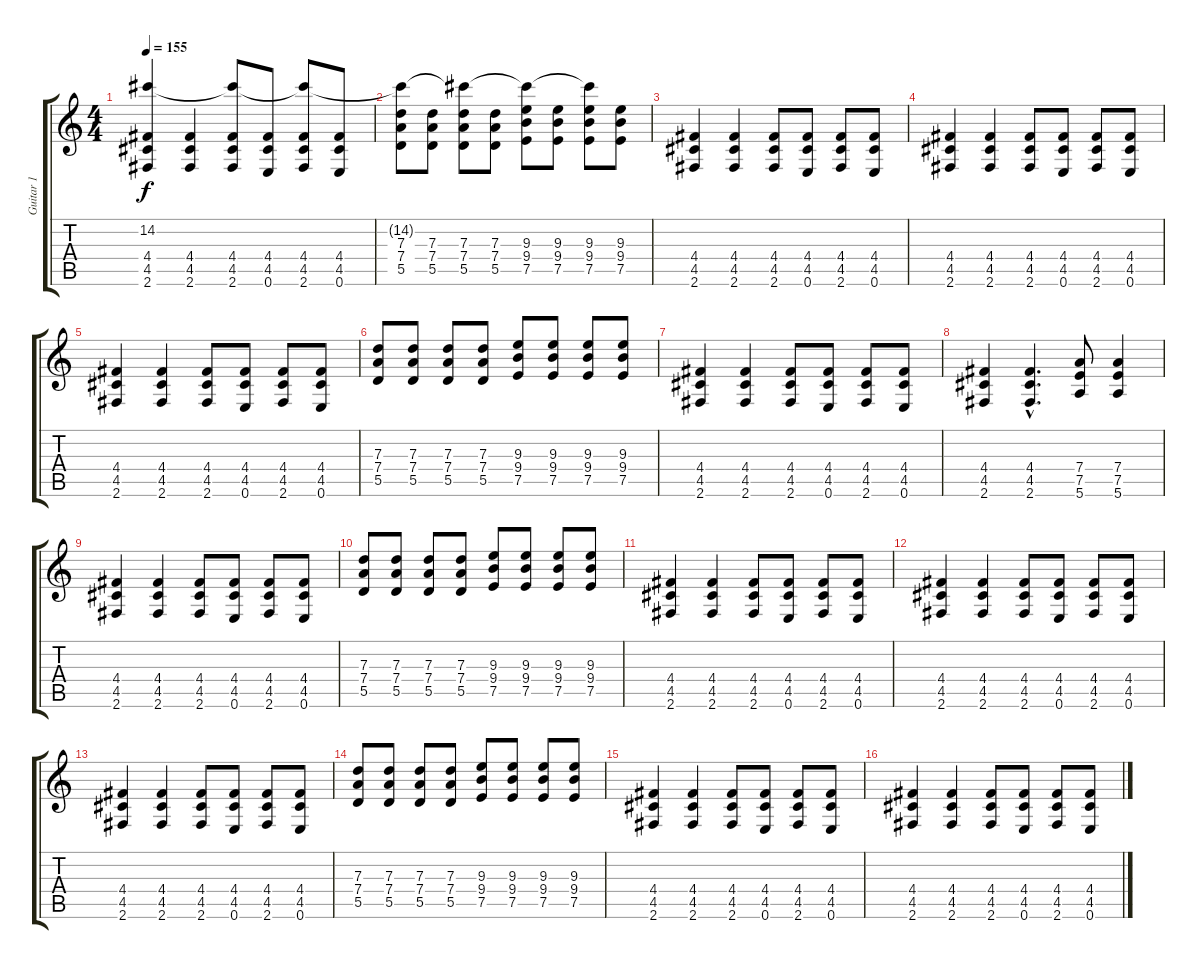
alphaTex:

\track ("Guitar 1" "Guitar 1") {instrument overdrivenguitar}
\staff {score tabs}
\tuning (E4 B3 G3 D3 A2 E2) {hide}
\ts (4 4)
\tempo 155
\clef g2
\ks c
(14.2{t} 4.4 4.5 2.6).4{dy f} (4.4 4.5 2.6).4 (14.2{t} 4.4 4.5 2.6).8 (4.4 4.5 0.6).8 (14.2{t} 4.4 4.5 2.6).8 (4.4 4.5 0.6).8 |
(14.2{t} 7.3 7.4 5.5).8 (7.3 7.4 5.5).8 (14.2{t} 7.3 7.4 5.5).8 (7.3 7.4 5.5).8 (14.2{t} 9.3 9.4 7.5).8 (9.3 9.4 7.5).8 (14.2{t} 9.3 9.4 7.5).8 (9.3 9.4 7.5).8 |
(4.4 4.5 2.6).4 (4.4 4.5 2.6).4 (4.4 4.5 2.6).8 (4.4 4.5 0.6).8 (4.4 4.5 2.6).8 (4.4 4.5 0.6).8 |
(4.4 4.5 2.6).4 (4.4 4.5 2.6).4 (4.4 4.5 2.6).8 (4.4 4.5 0.6).8 (4.4 4.5 2.6).8 (4.4 4.5 0.6).8 |
(4.4 4.5 2.6).4 (4.4 4.5 2.6).4 (4.4 4.5 2.6).8 (4.4 4.5 0.6).8 (4.4 4.5 2.6).8 (4.4 4.5 0.6).8 |
(7.3 7.4 5.5).8 (7.3 7.4 5.5).8 (7.3 7.4 5.5).8 (7.3 7.4 5.5).8 (9.3 9.4 7.5).8 (9.3 9.4 7.5).8 (9.3 9.4 7.5).8 (9.3 9.4 7.5).8 |
(4.4 4.5 2.6).4 (4.4 4.5 2.6).4 (4.4 4.5 2.6).8 (4.4 4.5 0.6).8 (4.4 4.5 2.6).8 (4.4 4.5 0.6).8 |
(4.4 4.5 2.6).4 (4.4{hac} 4.5{hac} 2.6{hac}).4{d} (7.4 7.5 5.6).8 (7.4 7.5 5.6).4 |
(4.4 4.5 2.6).4 (4.4 4.5 2.6).4 (4.4 4.5 2.6).8 (4.4 4.5 0.6).8 (4.4 4.5 2.6).8 (4.4 4.5 0.6).8 |
(7.3 7.4 5.5).8 (7.3 7.4 5.5).8 (7.3 7.4 5.5).8 (7.3 7.4 5.5).8 (9.3 9.4 7.5).8 (9.3 9.4 7.5).8 (9.3 9.4 7.5).8 (9.3 9.4 7.5).8 |
(4.4 4.5 2.6).4 (4.4 4.5 2.6).4 (4.4 4.5 2.6).8 (4.4 4.5 0.6).8 (4.4 4.5 2.6).8 (4.4 4.5 0.6).8 |
(4.4 4.5 2.6).4 (4.4 4.5 2.6).4 (4.4 4.5 2.6).8 (4.4 4.5 0.6).8 (4.4 4.5 2.6).8 (4.4 4.5 0.6).8 |
(4.4 4.5 2.6).4 (4.4 4.5 2.6).4 (4.4 4.5 2.6).8 (4.4 4.5 0.6).8 (4.4 4.5 2.6).8 (4.4 4.5 0.6).8 |
(7.3 7.4 5.5).8 (7.3 7.4 5.5).8 (7.3 7.4 5.5).8 (7.3 7.4 5.5).8 (9.3 9.4 7.5).8 (9.3 9.4 7.5).8 (9.3 9.4 7.5).8 (9.3 9.4 7.5).8 |
(4.4 4.5 2.6).4 (4.4 4.5 2.6).4 (4.4 4.5 2.6).8 (4.4 4.5 0.6).8 (4.4 4.5 2.6).8 (4.4 4.5 0.6).8 |
(4.4 4.5 2.6).4 (4.4 4.5 2.6).4 (4.4 4.5 2.6).8 (4.4 4.5 0.6).8 (4.4 4.5 2.6).8 (4.4 4.5 0.6).8
